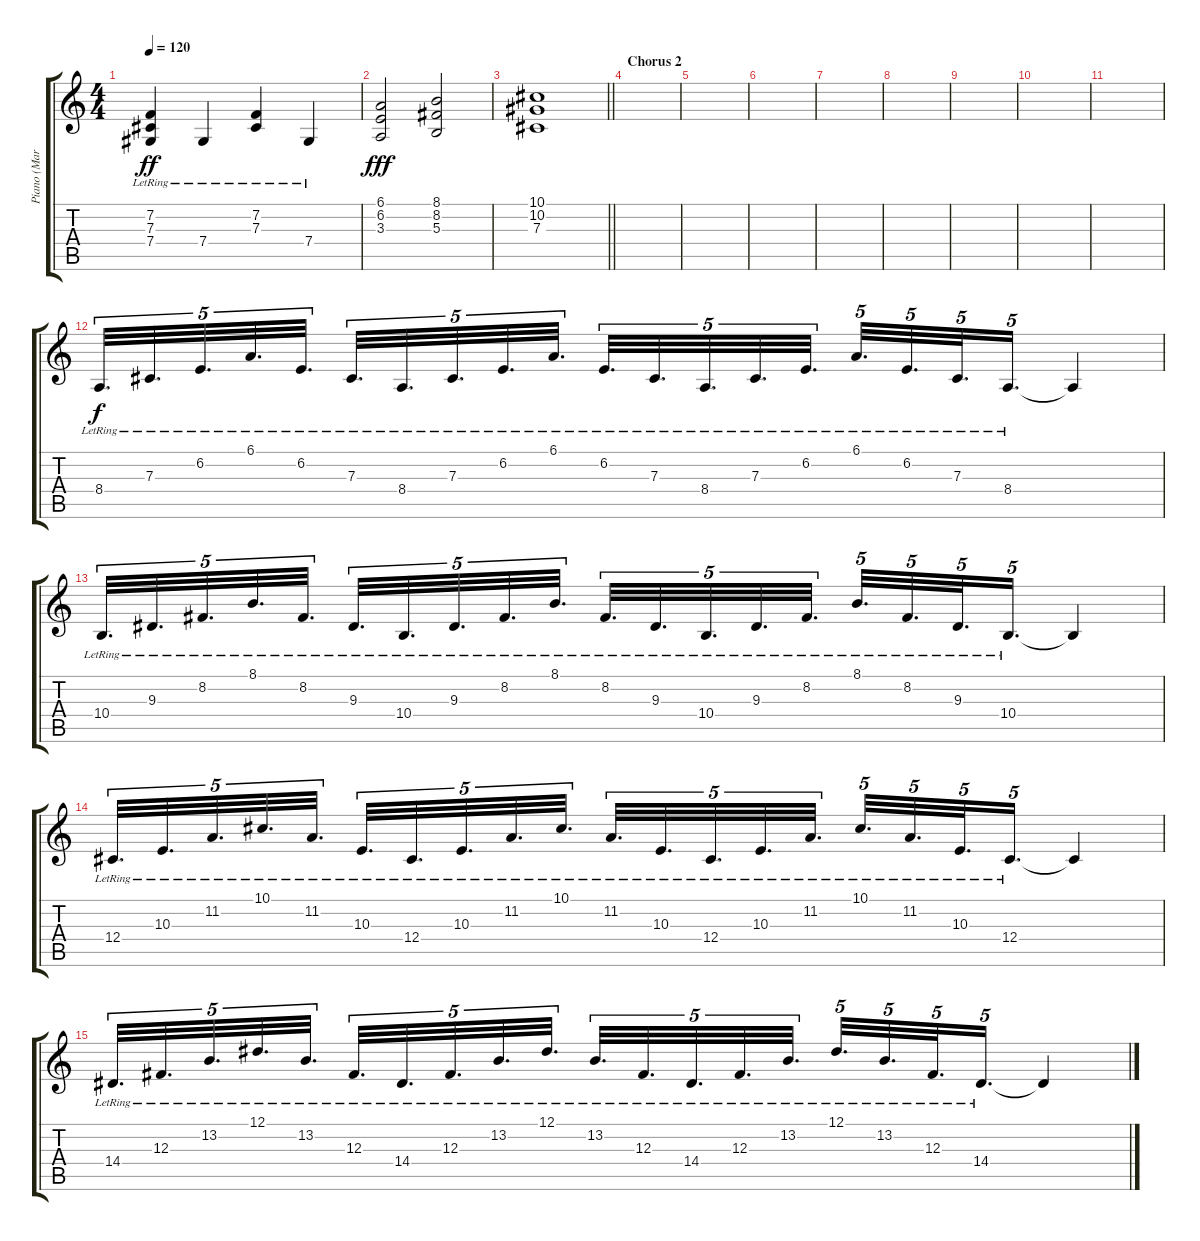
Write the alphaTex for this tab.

\track ("Piano (Marc-Antoine Fortin)" "Piano (Mar") {instrument acousticgrandpiano}
\staff {score tabs}
\tuning (Eb4 Bb3 Gb3 Db3 Ab2 Eb2) {hide}
\ts (4 4)
\tempo 120
\clef g2
\ks c
(7.2{lr} 7.3{lr} 7.4{lr}).4{dy ff} 7.4{lr}.4 (7.2{lr} 7.3{lr}).4 7.4{lr}.4 |
(6.1 6.2 3.3).2{dy fff} (8.1 8.2 5.3).2 |
\barLineRight lightlight
(10.1 10.2 7.3).1 |
\section ("" "Chorus 2")
|
|
|
|
|
|
|
|
8.4{lr}.32{d tu (5 4) dy f} 7.3{lr}.32{d tu (5 4)} 6.2{lr}.32{d tu (5 4)} 6.1{lr}.32{d tu (5 4)} 6.2{lr}.32{d tu (5 4)} 7.3{lr}.32{d tu (5 4)} 8.4{lr}.32{d tu (5 4)} 7.3{lr}.32{d tu (5 4)} 6.2{lr}.32{d tu (5 4)} 6.1{lr}.32{d tu (5 4)} 6.2{lr}.32{d tu (5 4)} 7.3{lr}.32{d tu (5 4)} 8.4{lr}.32{d tu (5 4)} 7.3{lr}.32{d tu (5 4)} 6.2{lr}.32{d tu (5 4)} 6.1{lr}.32{d tu (5 4)} 6.2{lr}.32{d tu (5 4)} 7.3{lr}.32{d tu (5 4)} 8.4{lr}.16{d tu (5 4)} 8.4{t}.4 |
10.4{lr}.32{d tu (5 4)} 9.3{lr}.32{d tu (5 4)} 8.2{lr}.32{d tu (5 4)} 8.1{lr}.32{d tu (5 4)} 8.2{lr}.32{d tu (5 4)} 9.3{lr}.32{d tu (5 4)} 10.4{lr}.32{d tu (5 4)} 9.3{lr}.32{d tu (5 4)} 8.2{lr}.32{d tu (5 4)} 8.1{lr}.32{d tu (5 4)} 8.2{lr}.32{d tu (5 4)} 9.3{lr}.32{d tu (5 4)} 10.4{lr}.32{d tu (5 4)} 9.3{lr}.32{d tu (5 4)} 8.2{lr}.32{d tu (5 4)} 8.1{lr}.32{d tu (5 4)} 8.2{lr}.32{d tu (5 4)} 9.3{lr}.32{d tu (5 4)} 10.4{lr}.16{d tu (5 4)} 10.4{t}.4 |
12.4{lr}.32{d tu (5 4)} 10.3{lr}.32{d tu (5 4)} 11.2{lr}.32{d tu (5 4)} 10.1{lr}.32{d tu (5 4)} 11.2{lr}.32{d tu (5 4)} 10.3{lr}.32{d tu (5 4)} 12.4{lr}.32{d tu (5 4)} 10.3{lr}.32{d tu (5 4)} 11.2{lr}.32{d tu (5 4)} 10.1{lr}.32{d tu (5 4)} 11.2{lr}.32{d tu (5 4)} 10.3{lr}.32{d tu (5 4)} 12.4{lr}.32{d tu (5 4)} 10.3{lr}.32{d tu (5 4)} 11.2{lr}.32{d tu (5 4)} 10.1{lr}.32{d tu (5 4)} 11.2{lr}.32{d tu (5 4)} 10.3{lr}.32{d tu (5 4)} 12.4{lr}.16{d tu (5 4)} 12.4{t}.4 |
14.4{lr}.32{d tu (5 4)} 12.3{lr}.32{d tu (5 4)} 13.2{lr}.32{d tu (5 4)} 12.1{lr}.32{d tu (5 4)} 13.2{lr}.32{d tu (5 4)} 12.3{lr}.32{d tu (5 4)} 14.4{lr}.32{d tu (5 4)} 12.3{lr}.32{d tu (5 4)} 13.2{lr}.32{d tu (5 4)} 12.1{lr}.32{d tu (5 4)} 13.2{lr}.32{d tu (5 4)} 12.3{lr}.32{d tu (5 4)} 14.4{lr}.32{d tu (5 4)} 12.3{lr}.32{d tu (5 4)} 13.2{lr}.32{d tu (5 4)} 12.1{lr}.32{d tu (5 4)} 13.2{lr}.32{d tu (5 4)} 12.3{lr}.32{d tu (5 4)} 14.4{lr}.16{d tu (5 4)} 14.4{t}.4
